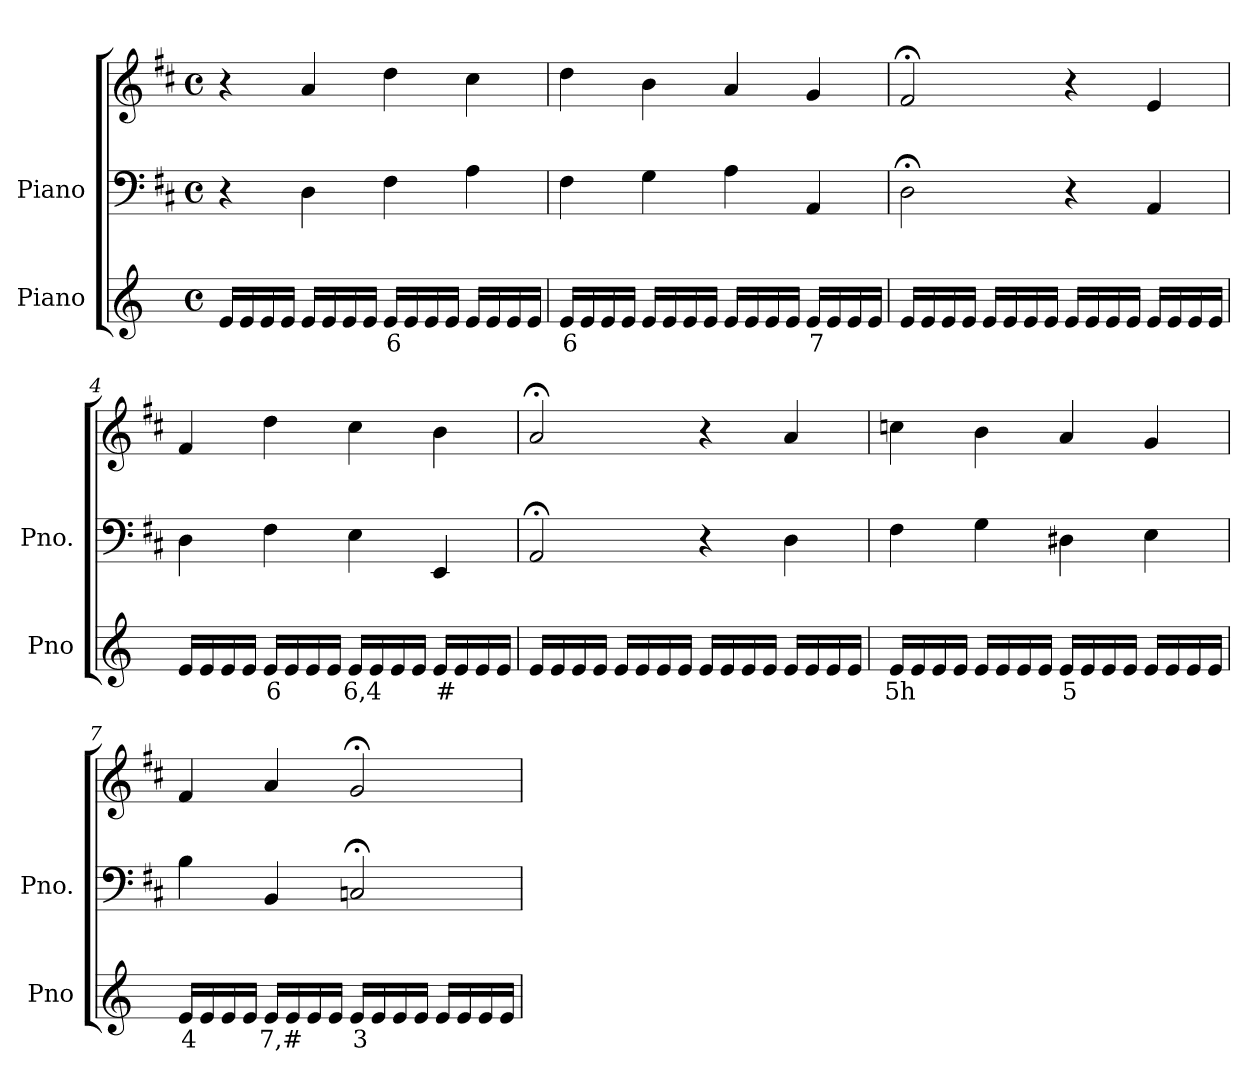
**kern	**text	**kern	**kern
*part2	*part2	*part1	*part1
*staff3	*staff3	*staff2	*staff1
*I"Piano	*	*I"Piano	*
*I'Pno	*	*I'Pno.	*
*clefG2	*	*clefF4	*clefG2
*k[]	*	*k[f#c#]	*k[f#c#]
*M4/4	*	*M4/4	*M4/4
*met(c)	*	*met(c)	*met(c)
=1	=1	=1	=1
16e/LL	.	4r	4r
16e/	.	.	.
16e/	.	.	.
16e/JJ	.	.	.
16e/LL	.	4D\	4a/
16e/	.	.	.
16e/	.	.	.
16e/JJ	.	.	.
!	!LO:LY:b	!	!
16e/LL	6	4F#\	4dd\
16e/	.	.	.
16e/	.	.	.
16e/JJ	.	.	.
16e/LL	.	4A\	4cc#\
16e/	.	.	.
16e/	.	.	.
16e/JJ	.	.	.
=2	=2	=2	=2
!	!LO:LY:b	!	!
16e/LL	6	4F#\	4dd\
16e/	.	.	.
16e/	.	.	.
16e/JJ	.	.	.
16e/LL	.	4G\	4b\
16e/	.	.	.
16e/	.	.	.
16e/JJ	.	.	.
16e/LL	.	4A\	4a/
16e/	.	.	.
16e/	.	.	.
16e/JJ	.	.	.
!	!LO:LY:b	!	!
16e/LL	7	4AA/	4g/
16e/	.	.	.
16e/	.	.	.
16e/JJ	.	.	.
=3	=3	=3	=3
16e/LL	.	2D;<\	2f#;</
16e/	.	.	.
16e/	.	.	.
16e/JJ	.	.	.
16e/LL	.	.	.
16e/	.	.	.
16e/	.	.	.
16e/JJ	.	.	.
16e/LL	.	4r	4r
16e/	.	.	.
16e/	.	.	.
16e/JJ	.	.	.
16e/LL	.	4AA/	4e/
16e/	.	.	.
16e/	.	.	.
16e/JJ	.	.	.
=4	=4	=4	=4
16e/LL	.	4D\	4f#/
16e/	.	.	.
16e/	.	.	.
16e/JJ	.	.	.
!	!LO:LY:b	!	!
16e/LL	6	4F#\	4dd\
16e/	.	.	.
16e/	.	.	.
16e/JJ	.	.	.
!	!LO:LY:b	!	!
16e/LL	6,4	4E\	4cc#\
16e/	.	.	.
16e/	.	.	.
16e/JJ	.	.	.
!	!LO:LY:b	!	!
16e/LL	#	4EE/	4b\
16e/	.	.	.
16e/	.	.	.
16e/JJ	.	.	.
=5	=5	=5	=5
16e/LL	.	2AA;</	2a;</
16e/	.	.	.
16e/	.	.	.
16e/JJ	.	.	.
16e/LL	.	.	.
16e/	.	.	.
16e/	.	.	.
16e/JJ	.	.	.
16e/LL	.	4r	4r
16e/	.	.	.
16e/	.	.	.
16e/JJ	.	.	.
16e/LL	.	4D\	4a/
16e/	.	.	.
16e/	.	.	.
16e/JJ	.	.	.
=6	=6	=6	=6
!	!LO:LY:b	!	!
16e/LL	5h	4F#\	4ccn\
16e/	.	.	.
16e/	.	.	.
16e/JJ	.	.	.
16e/LL	.	4G\	4b\
16e/	.	.	.
16e/	.	.	.
16e/JJ	.	.	.
!	!LO:LY:b	!	!
16e/LL	5	4D#X\	4a/
16e/	.	.	.
16e/	.	.	.
16e/JJ	.	.	.
16e/LL	.	4E\	4g/
16e/	.	.	.
16e/	.	.	.
16e/JJ	.	.	.
=7	=7	=7	=7
!	!LO:LY:b	!	!
16e/LL	4	4B\	4f#/
16e/	.	.	.
16e/	.	.	.
16e/JJ	.	.	.
!	!LO:LY:b	!	!
16e/LL	7,#	4BB/	4a/
16e/	.	.	.
16e/	.	.	.
16e/JJ	.	.	.
!	!LO:LY:b	!	!
16e/LL	3	2Cn;</	2g;</
16e/	.	.	.
16e/	.	.	.
16e/JJ	.	.	.
16e/LL	.	.	.
16e/	.	.	.
16e/	.	.	.
16e/JJ	.	.	.
=	=	=	=
*-	*-	*-	*-
